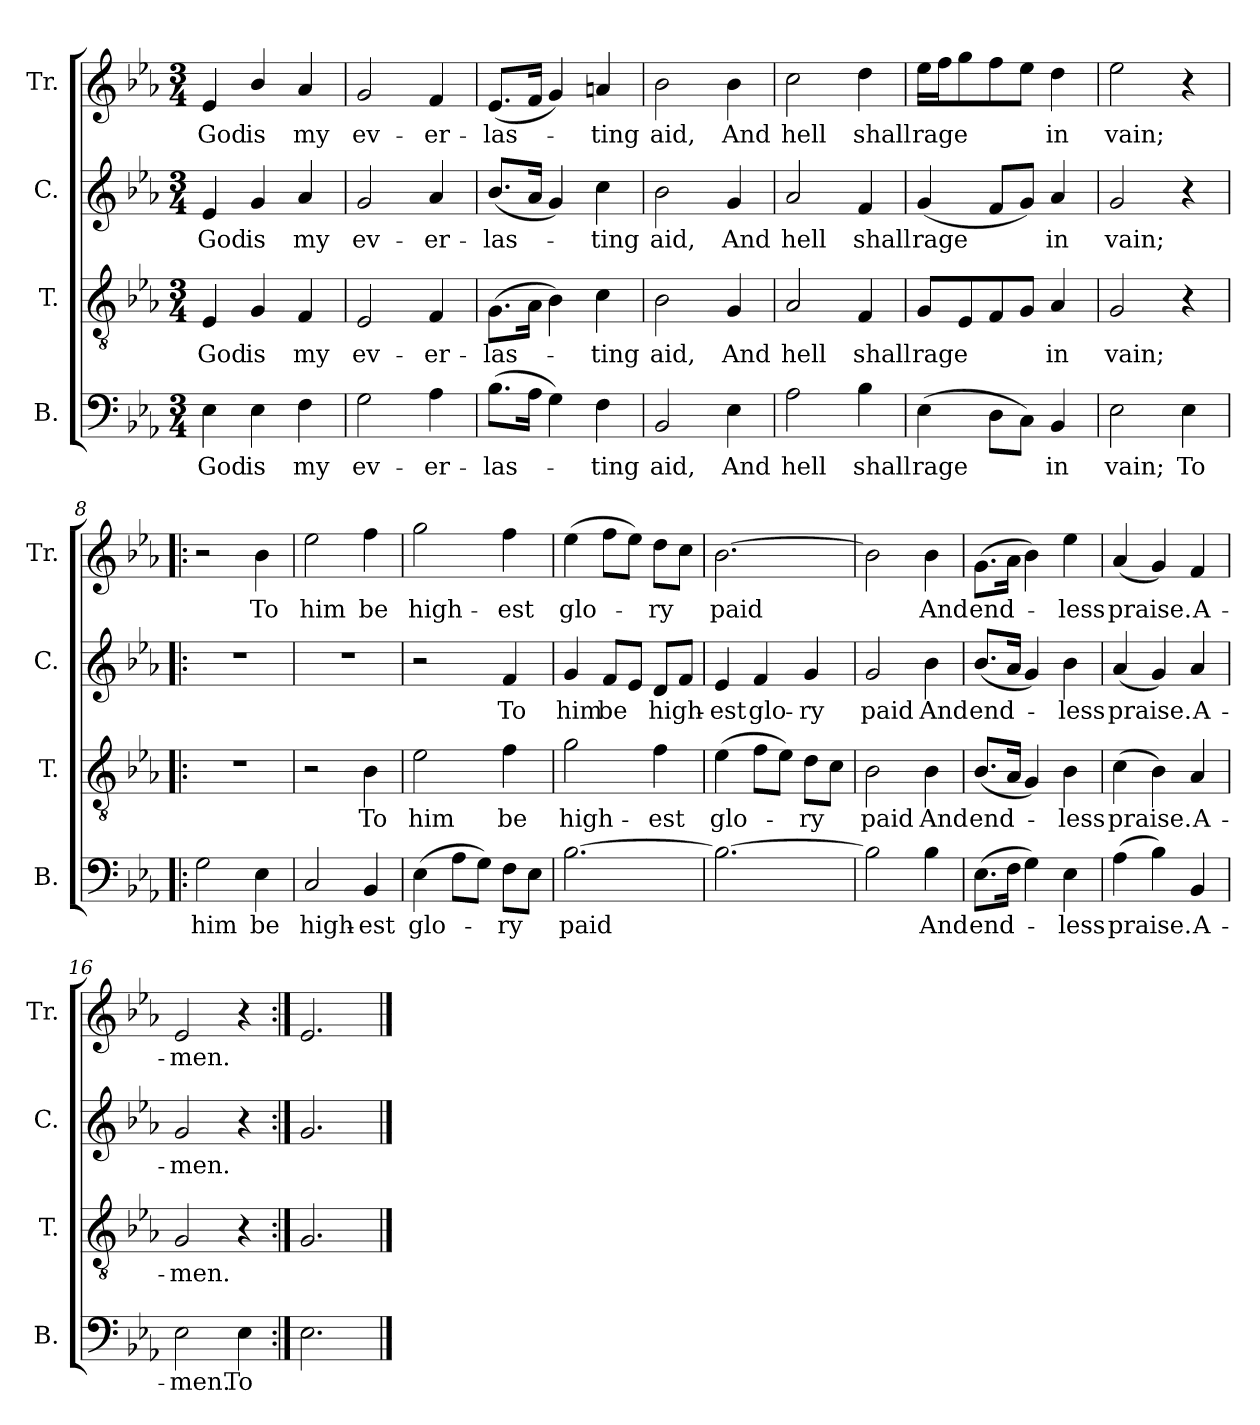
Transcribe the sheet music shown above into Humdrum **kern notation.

**kern	**text	**kern	**text	**kern	**text	**kern	**text
*part4	*part4	*part3	*part3	*part2	*part2	*part1	*part1
*staff4	*staff4	*staff3	*staff3	*staff2	*staff2	*staff1	*staff1
*I"B.	*	*I"T.	*	*I"C.	*	*I"Tr.	*
*I'B.	*	*I'T.	*	*I'C.	*	*I'Tr.	*
*clefF4	*	*clefGv2	*	*clefG2	*	*clefG2	*
*k[b-e-a-]	*	*k[b-e-a-]	*	*k[b-e-a-]	*	*k[b-e-a-]	*
*M3/4	*	*M3/4	*	*M3/4	*	*M3/4	*
*MM90	*	*MM90	*	*MM90	*	*MM90	*
=1	=1	=1	=1	=1	=1	=1	=1
!	!LO:LY:b	!	!LO:LY:b	!	!LO:LY:b	!	!LO:LY:b
4E-\	God	4E-/	God	4e-/	God	4e-/	God
!	!LO:LY:b	!	!LO:LY:b	!	!LO:LY:b	!	!LO:LY:b
4E-\	is	4G/	is	4g/	is	4b-/	is
!	!LO:LY:b	!	!LO:LY:b	!	!LO:LY:b	!	!LO:LY:b
4F\	my	4F/	my	4a-/	my	4a-/	my
=2	=2	=2	=2	=2	=2	=2	=2
!	!LO:LY:b	!	!LO:LY:b	!	!LO:LY:b	!	!LO:LY:b
2G\	ev-	2E-/	ev-	2g/	ev-	2g/	ev-
!	!LO:LY:b	!	!LO:LY:b	!	!LO:LY:b	!	!LO:LY:b
4A-\	-er-	4F/	-er-	4a-/	-er-	4f/	-er-
=3	=3	=3	=3	=3	=3	=3	=3
!	!LO:LY:b	!	!LO:LY:b	!	!LO:LY:b	!	!LO:LY:b
(8.B-\L	-las-	(8.G\L	-las-	(8.b-/L	-las-	(8.e-/L	-las-
16A-\Jk	.	16A-\Jk	.	16a-/Jk	.	16f/Jk	.
4G\)	.	4B-\)	.	4g/)	.	4g/)	.
!	!LO:LY:b	!	!LO:LY:b	!	!LO:LY:b	!	!LO:LY:b
4F\	-ting	4c\	-ting	4cc\	-ting	4an/	-ting
=4	=4	=4	=4	=4	=4	=4	=4
!	!LO:LY:b	!	!LO:LY:b	!	!LO:LY:b	!	!LO:LY:b
2BB-/	aid,	2B-\	aid,	2b-\	aid,	2b-\	aid,
!	!LO:LY:b	!	!LO:LY:b	!	!LO:LY:b	!	!LO:LY:b
4E-\	And	4G/	And	4g/	And	4b-\	And
=5	=5	=5	=5	=5	=5	=5	=5
!	!LO:LY:b	!	!LO:LY:b	!	!LO:LY:b	!	!LO:LY:b
2A-\	hell	2A-/	hell	2a-/	hell	2cc\	hell
!	!LO:LY:b	!	!LO:LY:b	!	!LO:LY:b	!	!LO:LY:b
4B-\	shall	4F/	shall	4f/	shall	4dd\	shall
=6	=6	=6	=6	=6	=6	=6	=6
!	!LO:LY:b	!	!LO:LY:b	!	!LO:LY:b	!	!LO:LY:b
(4E-\	rage	8G/L	rage	(4g/	rage	16ee-\LL	rage
.	.	.	.	.	.	16ff\J	.
.	.	8E-/	.	.	.	8gg\	.
8D\L	.	8F/	.	8f/L	.	8ff\	.
8C\J)	.	8G/J	.	8g/J)	.	8ee-\J	.
!	!LO:LY:b	!	!LO:LY:b	!	!LO:LY:b	!	!LO:LY:b
4BB-/	in	4A-/	in	4a-/	in	4dd\	in
=7	=7	=7	=7	=7	=7	=7	=7
!	!LO:LY:b	!	!LO:LY:b	!	!LO:LY:b	!	!LO:LY:b
2E-\	vain;	2G/	vain;	2g/	vain;	2ee-\	vain;
!	!LO:LY:b	!	!	!	!	!	!
4E-\	To	4r	.	4r	.	4r	.
=8!|:	=8!|:	=8!|:	=8!|:	=8!|:	=8!|:	=8!|:	=8!|:
!	!LO:LY:b	!	!	!	!	!	!
2G\	him	2.r	.	2.r	.	2r	.
!	!LO:LY:b	!	!	!	!	!	!LO:LY:b
4E-\	be	.	.	.	.	4b-\	To
=9	=9	=9	=9	=9	=9	=9	=9
!	!LO:LY:b	!	!	!	!	!	!LO:LY:b
2C/	high-	2r	.	2.r	.	2ee-\	him
!	!LO:LY:b	!	!LO:LY:b	!	!	!	!LO:LY:b
4BB-/	-est	4B-\	To	.	.	4ff\	be
=10	=10	=10	=10	=10	=10	=10	=10
!	!LO:LY:b	!	!LO:LY:b	!	!	!	!LO:LY:b
(4E-\	glo-	2e-\	him	2r	.	2gg\	high-
8A-\L	.	.	.	.	.	.	.
8G\J)	.	.	.	.	.	.	.
!	!LO:LY:b	!	!LO:LY:b	!	!LO:LY:b	!	!LO:LY:b
8F\L	-ry	4f\	be	4f/	To	4ff\	-est
8E-\J	.	.	.	.	.	.	.
=11	=11	=11	=11	=11	=11	=11	=11
!	!LO:LY:b	!	!LO:LY:b	!	!LO:LY:b	!	!LO:LY:b
[2.B-\	paid	2g\	high-	4g/	him	(4ee-\	glo-
!	!	!	!	!	!LO:LY:b	!	!
.	.	.	.	8f/L	be	8ff\L	.
.	.	.	.	8e-/J	.	8ee-\J)	.
!	!	!	!LO:LY:b	!	!LO:LY:b	!	!LO:LY:b
.	.	4f\	-est	8d/L	high-	8dd\L	-ry
.	.	.	.	8f/J	.	8cc\J	.
=12	=12	=12	=12	=12	=12	=12	=12
!	!	!	!LO:LY:b	!	!LO:LY:b	!	!LO:LY:b
2.B-\_	.	(4e-\	glo-	4e-/	-est	[2.b-\	paid
!	!	!	!	!	!LO:LY:b	!	!
.	.	8f\L	.	4f/	glo-	.	.
.	.	8e-\J)	.	.	.	.	.
!	!	!	!LO:LY:b	!	!LO:LY:b	!	!
.	.	8d\L	-ry	4g/	-ry	.	.
.	.	8c\J	.	.	.	.	.
=13	=13	=13	=13	=13	=13	=13	=13
!	!	!	!LO:LY:b	!	!LO:LY:b	!	!
2B-\]	.	2B-\	paid	2g/	paid	2b-\]	.
!	!LO:LY:b	!	!LO:LY:b	!	!LO:LY:b	!	!LO:LY:b
4B-\	And	4B-\	And	4b-\	And	4b-\	And
=14	=14	=14	=14	=14	=14	=14	=14
!	!LO:LY:b	!	!LO:LY:b	!	!LO:LY:b	!	!LO:LY:b
(8.E-\L	end-	(8.B-/L	end-	(8.b-/L	end-	(8.g\L	end-
16F\Jk	.	16A-/Jk	.	16a-/Jk	.	16a-\Jk	.
4G\)	.	4G/)	.	4g/)	.	4b-\)	.
!	!LO:LY:b	!	!LO:LY:b	!	!LO:LY:b	!	!LO:LY:b
4E-\	-less	4B-\	-less	4b-\	-less	4ee-\	-less
=15	=15	=15	=15	=15	=15	=15	=15
!	!LO:LY:b	!	!LO:LY:b	!	!LO:LY:b	!	!LO:LY:b
(4A-\	praise.	(4c\	praise.	(4a-/	praise.	(4a-/	praise.
4B-\)	.	4B-\)	.	4g/)	.	4g/)	.
!	!LO:LY:b	!	!LO:LY:b	!	!LO:LY:b	!	!LO:LY:b
4BB-/	A-	4A-/	A-	4a-/	A-	4f/	A-
=16	=16	=16	=16	=16	=16	=16	=16
!	!LO:LY:b	!	!LO:LY:b	!	!LO:LY:b	!	!LO:LY:b
2E-\	-men.	2G/	-men.	2g/	-men.	2e-/	-men.
!	!LO:LY:b	!	!	!	!	!	!
4E-\	To	4r	.	4r	.	4r	.
=17:|!	=17:|!	=17:|!	=17:|!	=17:|!	=17:|!	=17:|!	=17:|!
2.E-\	.	2.G/	.	2.g/	.	2.e-/	.
==	==	==	==	==	==	==	==
*-	*-	*-	*-	*-	*-	*-	*-
